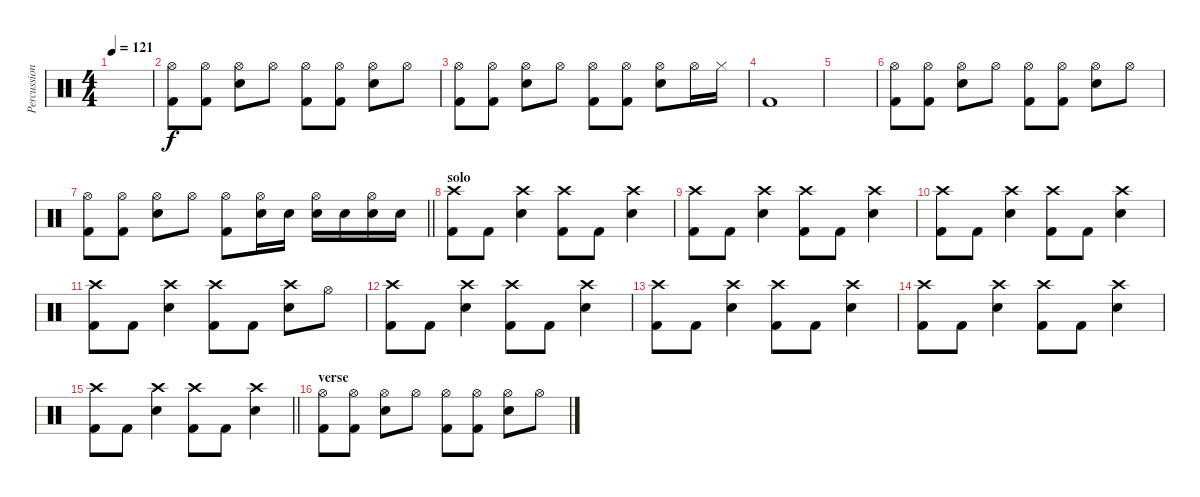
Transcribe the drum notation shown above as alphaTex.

\track ("Percussion" "Percussion") {instrument percussion}
\staff {score}
\articulation defaults
\ts (4 4)
\tempo 121
\clef neutral
\ks c
|
("Hi-Hat (open)" "Kick (hit) 2").8 ("Hi-Hat (open)" "Kick (hit) 2").8 ("Hi-Hat (open)" "Electric Snare (hit)").8 "Hi-Hat (open)".8 ("Hi-Hat (open)" "Kick (hit) 2").8 ("Hi-Hat (open)" "Kick (hit) 2").8 ("Hi-Hat (open)" "Electric Snare (hit)").8 "Hi-Hat (open)".8 |
("Hi-Hat (open)" "Kick (hit) 2").8 ("Hi-Hat (open)" "Kick (hit) 2").8 ("Hi-Hat (open)" "Electric Snare (hit)").8 "Hi-Hat (open)".8 ("Hi-Hat (open)" "Kick (hit) 2").8 ("Hi-Hat (open)" "Kick (hit) 2").8 ("Hi-Hat (open)" "Electric Snare (hit)").8 "Hi-Hat (open)".16 "Hi-Hat (closed)".16 |
"Kick (hit) 2".1 |
|
("Hi-Hat (open)" "Kick (hit) 2").8 ("Hi-Hat (open)" "Kick (hit) 2").8 ("Hi-Hat (open)" "Electric Snare (hit)").8 "Hi-Hat (open)".8 ("Hi-Hat (open)" "Kick (hit) 2").8 ("Hi-Hat (open)" "Kick (hit) 2").8 ("Hi-Hat (open)" "Electric Snare (hit)").8 "Hi-Hat (open)".8 |
\barLineRight lightlight
("Hi-Hat (open)" "Kick (hit) 2").8 ("Hi-Hat (open)" "Kick (hit) 2").8 ("Hi-Hat (open)" "Electric Snare (hit)").8 "Hi-Hat (open)".8 ("Hi-Hat (open)" "Kick (hit) 2").8 ("Hi-Hat (open)" "Electric Snare (hit)").16 "Electric Snare (hit)".16 ("Hi-Hat (open)" "Electric Snare (hit)").16 "Electric Snare (hit)".16 ("Hi-Hat (open)" "Electric Snare (hit)").16 "Electric Snare (hit)".16 |
\section ("" "solo")
("Crash high (hit)" "Kick (hit) 2").8 "Kick (hit) 2".8 ("Crash high (hit)" "Electric Snare (hit)").4 ("Crash high (hit)" "Kick (hit) 2").8 "Kick (hit) 2".8 ("Crash high (hit)" "Electric Snare (hit)").4 |
("Crash high (hit)" "Kick (hit) 2").8 "Kick (hit) 2".8 ("Crash high (hit)" "Electric Snare (hit)").4 ("Crash high (hit)" "Kick (hit) 2").8 "Kick (hit) 2".8 ("Crash high (hit)" "Electric Snare (hit)").4 |
("Crash high (hit)" "Kick (hit) 2").8 "Kick (hit) 2".8 ("Crash high (hit)" "Electric Snare (hit)").4 ("Crash high (hit)" "Kick (hit) 2").8 "Kick (hit) 2".8 ("Crash high (hit)" "Electric Snare (hit)").4 |
("Crash high (hit)" "Kick (hit) 2").8 "Kick (hit) 2".8 ("Crash high (hit)" "Electric Snare (hit)").4 ("Crash high (hit)" "Kick (hit) 2").8 "Kick (hit) 2".8 ("Crash high (hit)" "Electric Snare (hit)").8 "Hi-Hat (open)".8 |
("Crash high (hit)" "Kick (hit) 2").8 "Kick (hit) 2".8 ("Crash high (hit)" "Electric Snare (hit)").4 ("Crash high (hit)" "Kick (hit) 2").8 "Kick (hit) 2".8 ("Crash high (hit)" "Electric Snare (hit)").4 |
("Crash high (hit)" "Kick (hit) 2").8 "Kick (hit) 2".8 ("Crash high (hit)" "Electric Snare (hit)").4 ("Crash high (hit)" "Kick (hit) 2").8 "Kick (hit) 2".8 ("Crash high (hit)" "Electric Snare (hit)").4 |
("Crash high (hit)" "Kick (hit) 2").8 "Kick (hit) 2".8 ("Crash high (hit)" "Electric Snare (hit)").4 ("Crash high (hit)" "Kick (hit) 2").8 "Kick (hit) 2".8 ("Crash high (hit)" "Electric Snare (hit)").4 |
\barLineRight lightlight
("Crash high (hit)" "Kick (hit) 2").8 "Kick (hit) 2".8 ("Crash high (hit)" "Electric Snare (hit)").4 ("Crash high (hit)" "Kick (hit) 2").8 "Kick (hit) 2".8 ("Crash high (hit)" "Electric Snare (hit)").4 |
\section ("" "verse")
("Hi-Hat (open)" "Kick (hit) 2").8 ("Hi-Hat (open)" "Kick (hit) 2").8 ("Hi-Hat (open)" "Electric Snare (hit)").8 "Hi-Hat (open)".8 ("Hi-Hat (open)" "Kick (hit) 2").8 ("Hi-Hat (open)" "Kick (hit) 2").8 ("Hi-Hat (open)" "Electric Snare (hit)").8 "Hi-Hat (open)".8
